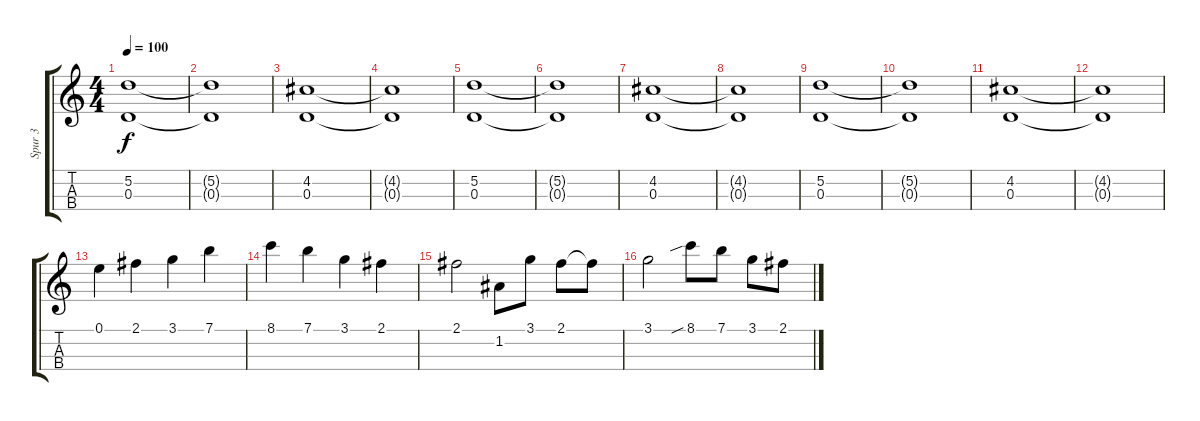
\track ("Spur 3" "Spur 3") {instrument violin}
\staff {score tabs}
\tuning (E5 A4 D4 G3) {hide}
\ts (4 4)
\tempo 100
\clef g2
\ks c
(5.2 0.3).1{dy f} |
(5.2{t} 0.3{t}).1 |
(4.2 0.3).1 |
(4.2{t} 0.3{t}).1 |
(5.2 0.3).1 |
(5.2{t} 0.3{t}).1 |
(4.2 0.3).1 |
(4.2{t} 0.3{t}).1 |
(5.2 0.3).1 |
(5.2{t} 0.3{t}).1 |
(4.2 0.3).1 |
(4.2{t} 0.3{t}).1 |
0.1.4 2.1.4 3.1.4 7.1.4 |
8.1.4 7.1.4 3.1.4 2.1.4 |
2.1.2 1.2.8 3.1.8 2.1.8 2.1{t}.8 |
3.1.2 8.1{sib}.8 7.1.8 3.1.8 2.1.8
